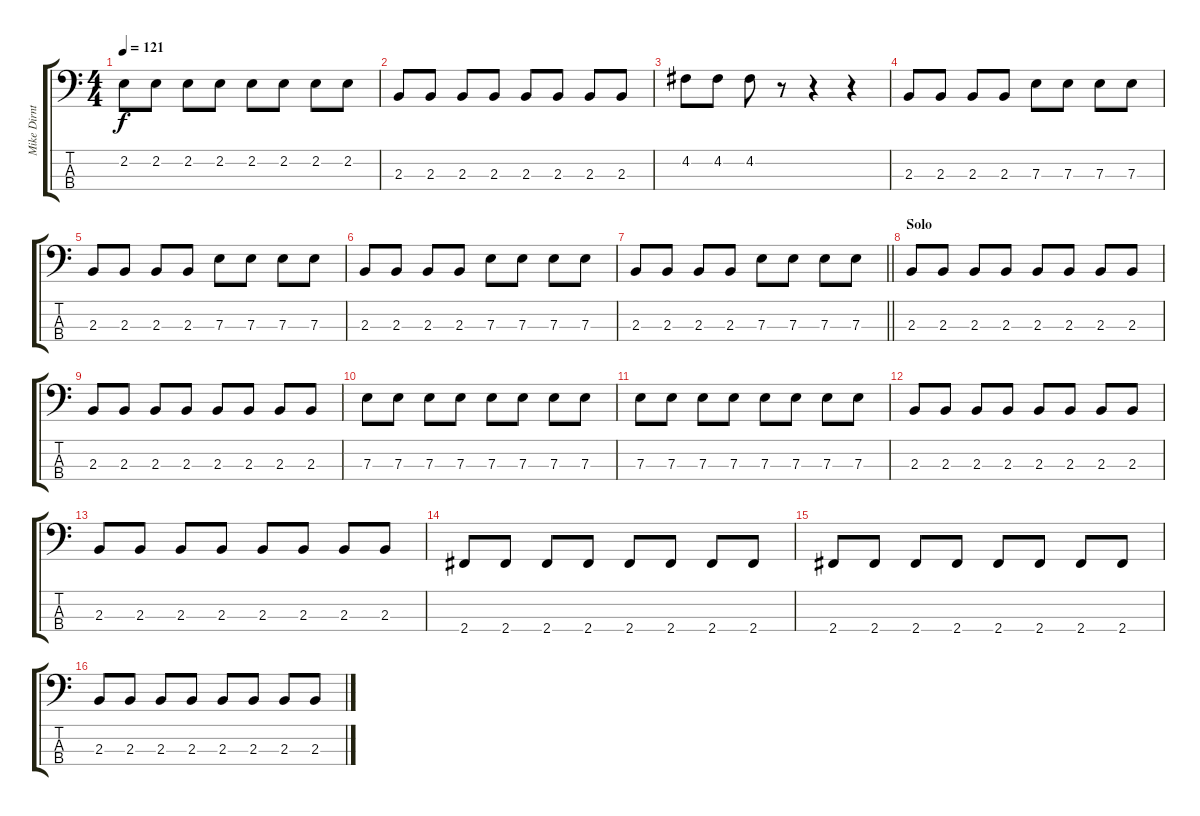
\track ("Mike Dirnt - Bass" "Mike Dirnt") {instrument electricbasspick}
\staff {score tabs}
\tuning (G2 D2 A1 E1) {hide}
\ts (4 4)
\tempo 121
\clef f4
\ks c
2.2.8{dy f} 2.2.8 2.2.8 2.2.8 2.2.8 2.2.8 2.2.8 2.2.8 |
2.3.8 2.3.8 2.3.8 2.3.8 2.3.8 2.3.8 2.3.8 2.3.8 |
4.2.8 4.2.8 4.2.8 r.8 r.4 r.4 |
2.3.8 2.3.8 2.3.8 2.3.8 7.3.8 7.3.8 7.3.8 7.3.8 |
2.3.8 2.3.8 2.3.8 2.3.8 7.3.8 7.3.8 7.3.8 7.3.8 |
2.3.8 2.3.8 2.3.8 2.3.8 7.3.8 7.3.8 7.3.8 7.3.8 |
\barLineRight lightlight
2.3.8 2.3.8 2.3.8 2.3.8 7.3.8 7.3.8 7.3.8 7.3.8 |
\section ("" "Solo")
2.3.8 2.3.8 2.3.8 2.3.8 2.3.8 2.3.8 2.3.8 2.3.8 |
2.3.8 2.3.8 2.3.8 2.3.8 2.3.8 2.3.8 2.3.8 2.3.8 |
7.3.8 7.3.8 7.3.8 7.3.8 7.3.8 7.3.8 7.3.8 7.3.8 |
7.3.8 7.3.8 7.3.8 7.3.8 7.3.8 7.3.8 7.3.8 7.3.8 |
2.3.8 2.3.8 2.3.8 2.3.8 2.3.8 2.3.8 2.3.8 2.3.8 |
2.3.8 2.3.8 2.3.8 2.3.8 2.3.8 2.3.8 2.3.8 2.3.8 |
2.4.8 2.4.8 2.4.8 2.4.8 2.4.8 2.4.8 2.4.8 2.4.8 |
2.4.8 2.4.8 2.4.8 2.4.8 2.4.8 2.4.8 2.4.8 2.4.8 |
2.3.8 2.3.8 2.3.8 2.3.8 2.3.8 2.3.8 2.3.8 2.3.8
